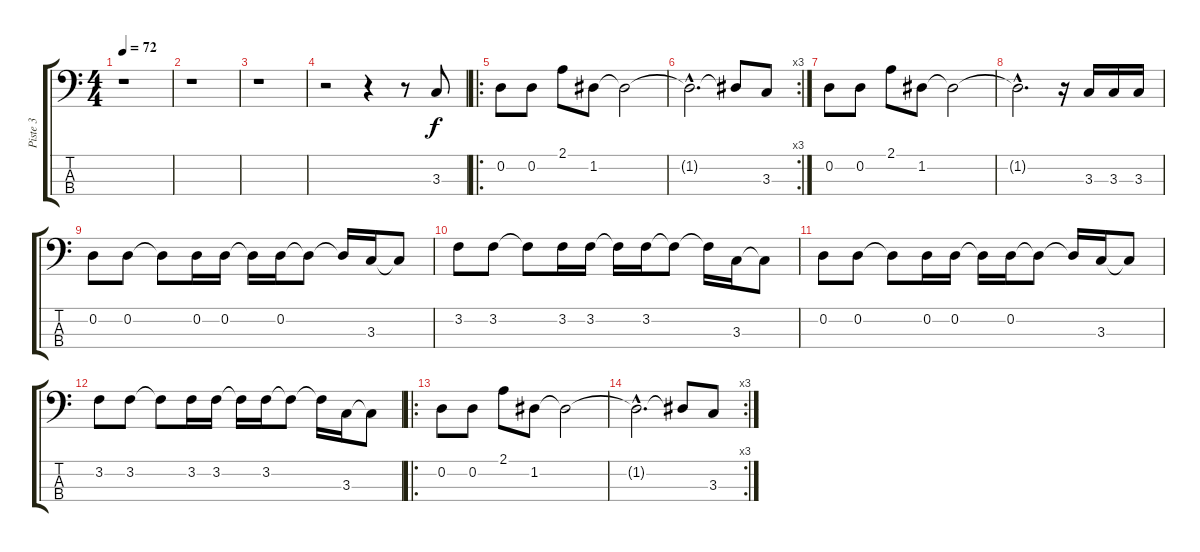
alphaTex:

\track ("Piste 3" "Piste 3") {instrument electricbassfinger}
\staff {score tabs}
\tuning (G2 D2 A1 Bb0) {hide}
\ts (4 4)
\tempo 72
\clef f4
\ks c
r.1{dy f instrument electricbassfinger} |
r.1 |
r.1 |
r.2 r.4 r.8 3.3.8 |
\ro
0.2.8 0.2.8 2.1.8 1.2.8 1.2{t}.2 |
\rc 3
1.2{hac t}.2{d} 1.2{t}.8 3.3.8 |
0.2.8 0.2.8 2.1.8 1.2.8 1.2{t}.2 |
1.2{hac t}.2{d} r.16 3.3.16 3.3.16 3.3.16 |
0.2.8 0.2.8 0.2{t}.8 0.2.16 0.2.16 0.2{t}.16 0.2.16 0.2{t}.8 0.2{t}.16 3.3.16 3.3{t}.8 |
3.2.8 3.2.8 3.2{t}.8 3.2.16 3.2.16 3.2{t}.16 3.2.16 3.2{t}.8 3.2{t}.16 3.3.16 3.3{t}.8 |
0.2.8 0.2.8 0.2{t}.8 0.2.16 0.2.16 0.2{t}.16 0.2.16 0.2{t}.8 0.2{t}.16 3.3.16 3.3{t}.8 |
3.2.8 3.2.8 3.2{t}.8 3.2.16 3.2.16 3.2{t}.16 3.2.16 3.2{t}.8 3.2{t}.16 3.3.16 3.3{t}.8 |
\ro
0.2.8 0.2.8 2.1.8 1.2.8 1.2{t}.2 |
\rc 3
1.2{hac t}.2{d} 1.2{t}.8 3.3.8
